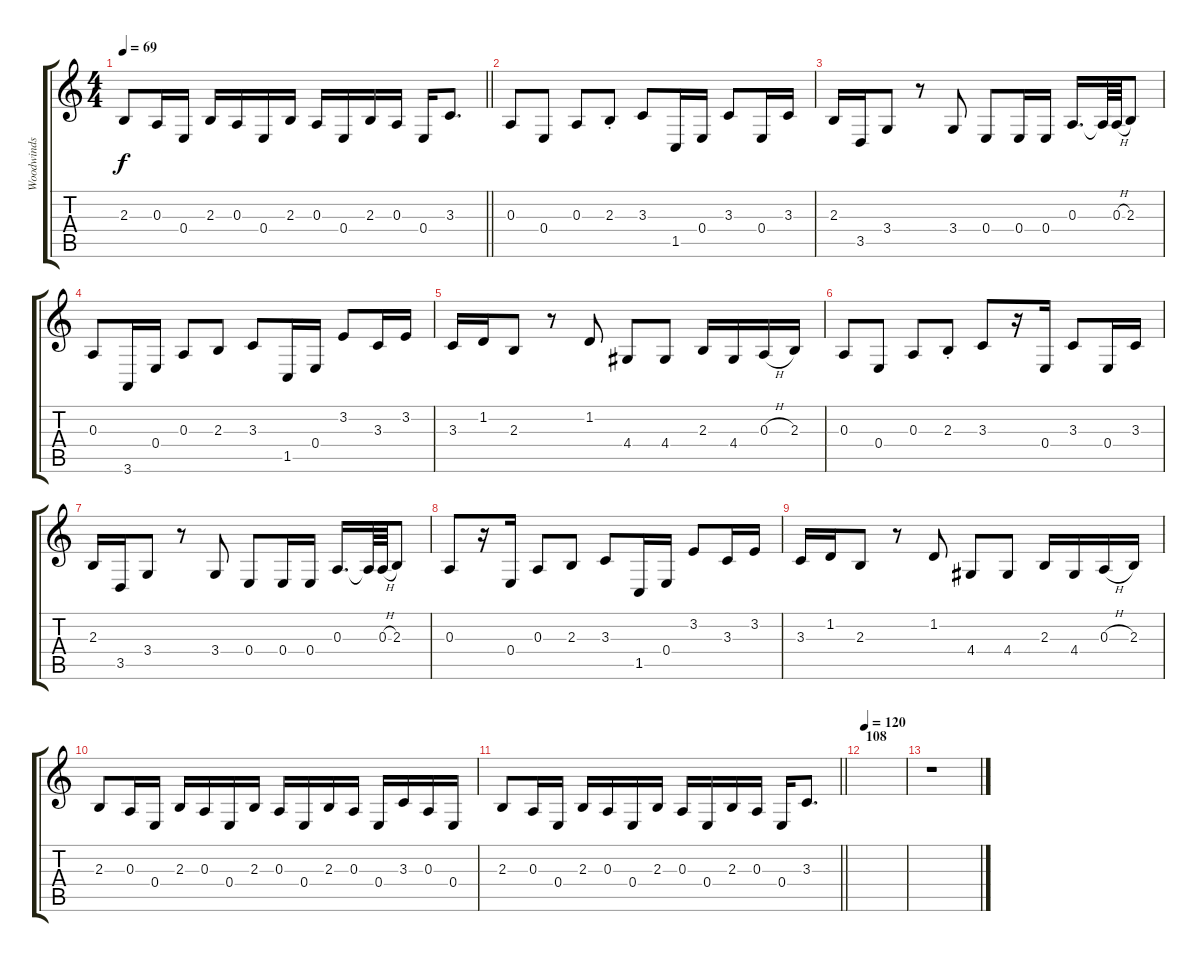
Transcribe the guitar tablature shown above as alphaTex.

\track ("Woodwinds" "Woodwinds") {instrument clarinet bank 126}
\staff {score tabs}
\tuning (Gb4 Db4 A3 E3 B2 Gb2) {hide}
\ts (4 4)
\tempo 69
\clef g2
\barLineRight lightlight
\ks c
2.3.8{dy f} 0.3.16 0.4.16 2.3.16 0.3.16 0.4.16 2.3.16 0.3.16 0.4.16 2.3.16 0.3.16 0.4.16 3.3.8{d} |
0.3.8 0.4.8 0.3.8 2.3{st}.8 3.3.8 1.5.16 0.4.16 3.3.8 0.4.16 3.3.16 |
2.3.16 3.5.16 3.4.8 r.8 3.4.8 0.4.8 0.4.16 0.4.16 0.3.16{d} 0.3{t}.64 0.3{h}.64 2.3.8 |
0.3.8 3.6.16 0.4.16 0.3.8 2.3.8 3.3.8 1.5.16 0.4.16 3.2.8 3.3.16 3.2.16 |
3.3.16 1.2.16 2.3.8 r.8 1.2.8 4.4.8 4.4.8 2.3.16 4.4.16 0.3{h}.16 2.3.16 |
0.3.8 0.4.8 0.3.8 2.3{st}.8 3.3.8 r.16 0.4.16 3.3.8 0.4.16 3.3.16 |
2.3.16 3.5.16 3.4.8 r.8 3.4.8 0.4.8 0.4.16 0.4.16 0.3.16{d} 0.3{t}.64 0.3{h}.64 2.3.8 |
0.3.8 r.16 0.4.16 0.3.8 2.3.8 3.3.8 1.5.16 0.4.16 3.2.8 3.3.16 3.2.16 |
3.3.16 1.2.16 2.3.8 r.8 1.2.8 4.4.8 4.4.8 2.3.16 4.4.16 0.3{h}.16 2.3.16 |
2.3.8 0.3.16 0.4.16 2.3.16 0.3.16 0.4.16 2.3.16 0.3.16 0.4.16 2.3.16 0.3.16 0.4.16 3.3.16 0.3.16 0.4.16 |
\barLineRight lightlight
2.3.8 0.3.16 0.4.16 2.3.16 0.3.16 0.4.16 2.3.16 0.3.16 0.4.16 2.3.16 0.3.16 0.4.16 3.3.8{d} |
\section ("" "108")
\tempo 120
|
r.1
